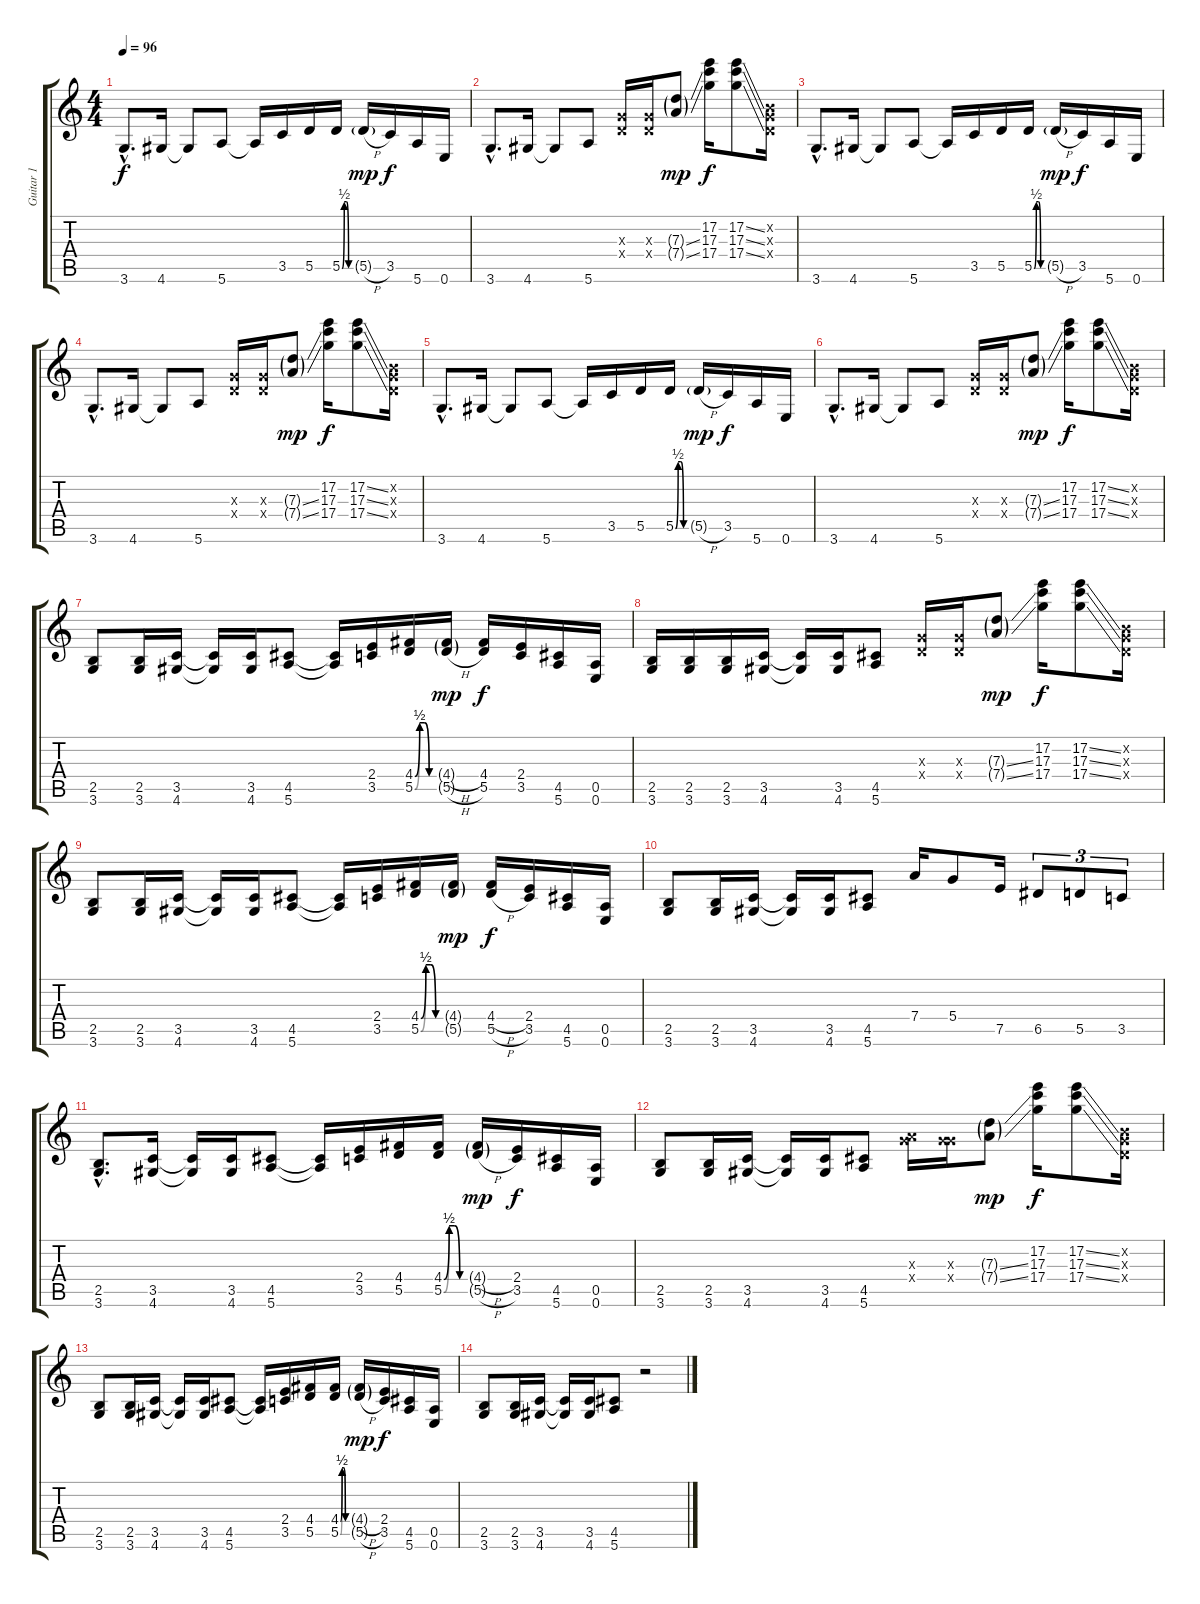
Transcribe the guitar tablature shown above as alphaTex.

\track ("Guitar 1" "Guitar 1") {instrument distortionguitar}
\staff {score tabs}
\tuning (E4 B3 G3 D3 A2 E2) {hide}
\ts (4 4)
\tempo 96
\clef g2
\ks c
3.6{hac}.8{d dy f} 4.6.16 4.6{t}.8 5.6.8 5.6{t}.16 3.5.16 5.5.16 5.5{be (custom 0 0 15 2 30 2 45 0 60 0)}.16 5.5{h g}.16{dy mp} 3.5.16{dy f} 5.6.16 0.6.16 |
3.6{hac}.8{d} 4.6.16 4.6{t}.8 5.6.8 (0.3{x} 0.4{x}).16 (0.3{x} 0.4{x}).16 (7.3{ss g} 7.4{ss g}).8{dy mp} (17.2 17.3 17.4).16{dy f} (17.2{ss} 17.3{ss} 17.4{ss}).8 (0.2{x} 0.3{x} 0.4{x}).16 |
3.6{hac}.8{d} 4.6.16 4.6{t}.8 5.6.8 5.6{t}.16 3.5.16 5.5.16 5.5{be (custom 0 0 15 2 30 2 45 0 60 0)}.16 5.5{h g}.16{dy mp} 3.5.16{dy f} 5.6.16 0.6.16 |
3.6{hac}.8{d} 4.6.16 4.6{t}.8 5.6.8 (0.3{x} 0.4{x}).16 (0.3{x} 0.4{x}).16 (7.3{ss g} 7.4{ss g}).8{dy mp} (17.2 17.3 17.4).16{dy f} (17.2{ss} 17.3{ss} 17.4{ss}).8 (0.2{x} 0.3{x} 0.4{x}).16 |
3.6{hac}.8{d} 4.6.16 4.6{t}.8 5.6.8 5.6{t}.16 3.5.16 5.5.16 5.5{be (custom 0 0 15 2 30 2 45 0 60 0)}.16 5.5{h g}.16{dy mp} 3.5.16{dy f} 5.6.16 0.6.16 |
3.6{hac}.8{d} 4.6.16 4.6{t}.8 5.6.8 (0.3{x} 0.4{x}).16 (0.3{x} 0.4{x}).16 (7.3{ss g} 7.4{ss g}).8{dy mp} (17.2 17.3 17.4).16{dy f} (17.2{ss} 17.3{ss} 17.4{ss}).8 (0.2{x} 0.3{x} 0.4{x}).16 |
(2.5 3.6).8 (2.5 3.6).16 (3.5 4.6).16 (3.5{t} 4.6{t}).16 (3.5 4.6).16 (4.5 5.6).8 (4.5{t} 5.6{t}).16 (2.4 3.5).16 (4.4{be (custom 0 0 15 2 30 2 45 0 60 0)} 5.5{be (custom 0 0 15 2 30 2 45 0 60 0)}).16 (4.4{h g} 5.5{h g}).16{dy mp} (4.4 5.5).16{dy f} (2.4 3.5).16 (4.5 5.6).16 (0.5 0.6).16 |
(2.5 3.6).16 (2.5 3.6).16 (2.5 3.6).16 (3.5 4.6).16 (3.5{t} 4.6{t}).16 (3.5 4.6).16 (4.5 5.6).8 (0.3{x} 0.4{x}).16 (0.3{x} 0.4{x}).16 (7.3{ss g} 7.4{ss g}).8{dy mp} (17.2 17.3 17.4).16{dy f} (17.2{ss} 17.3{ss} 17.4{ss}).8 (0.2{x} 0.3{x} 0.4{x}).16 |
(2.5 3.6).8 (2.5 3.6).16 (3.5 4.6).16 (3.5{t} 4.6{t}).16 (3.5 4.6).16 (4.5 5.6).8 (4.5{t} 5.6{t}).16 (2.4 3.5).16 (4.4{be (custom 0 0 15 2 30 2 45 0 60 0)} 5.5{be (custom 0 0 15 2 30 2 45 0 60 0)}).16 (4.4{g} 5.5{g}).16{dy mp} (4.4{h} 5.5{h}).16{dy f} (2.4 3.5).16 (4.5 5.6).16 (0.5 0.6).16 |
(2.5 3.6).8 (2.5 3.6).16 (3.5 4.6).16 (3.5{t} 4.6{t}).16 (3.5 4.6).16 (4.5 5.6).8 7.4.16 5.4.8 7.5.16 6.5.8{tu (3 2)} 5.5.8{tu (3 2)} 3.5.8{tu (3 2)} |
(2.5{hac} 3.6{hac}).8{d} (3.5 4.6).16 (3.5{t} 4.6{t}).16 (3.5 4.6).16 (4.5 5.6).8 (4.5{t} 5.6{t}).16 (2.4 3.5).16 (4.4 5.5).16 (4.4{be (custom 0 0 15 2 30 2 45 0 60 0)} 5.5{be (custom 0 0 15 2 30 2 45 0 60 0)}).16 (4.4{h g} 5.5{h g}).16{dy mp} (2.4 3.5).16{dy f} (4.5 5.6).16 (0.5 0.6).16 |
(2.5 3.6).8 (2.5 3.6).16 (3.5 4.6).16 (3.5{t} 4.6{t}).16 (3.5 4.6).16 (4.5 5.6).8 (0.3{x} 7.4{x}).16 (0.3{x} 5.4{x}).16 (7.3{ss g} 7.4{ss g}).8{dy mp} (17.2 17.3 17.4).16{dy f} (17.2{ss} 17.3{ss} 17.4{ss}).8 (0.2{x} 0.3{x} 0.4{x}).16 |
(2.5 3.6).8 (2.5 3.6).16 (3.5 4.6).16 (3.5{t} 4.6{t}).16 (3.5 4.6).16 (4.5 5.6).8 (4.5{t} 5.6{t}).16 (2.4 3.5).16 (4.4 5.5).16 (4.4{be (custom 0 0 15 2 30 2 45 0 60 0)} 5.5{be (custom 0 0 15 2 30 2 45 0 60 0)}).16 (4.4{h g} 5.5{h g}).16{dy mp} (2.4 3.5).16{dy f} (4.5 5.6).16 (0.5 0.6).16 |
(2.5 3.6).8 (2.5 3.6).16 (3.5 4.6).16 (3.5{t} 4.6{t}).16 (3.5 4.6).16 (4.5 5.6).8 r.2
